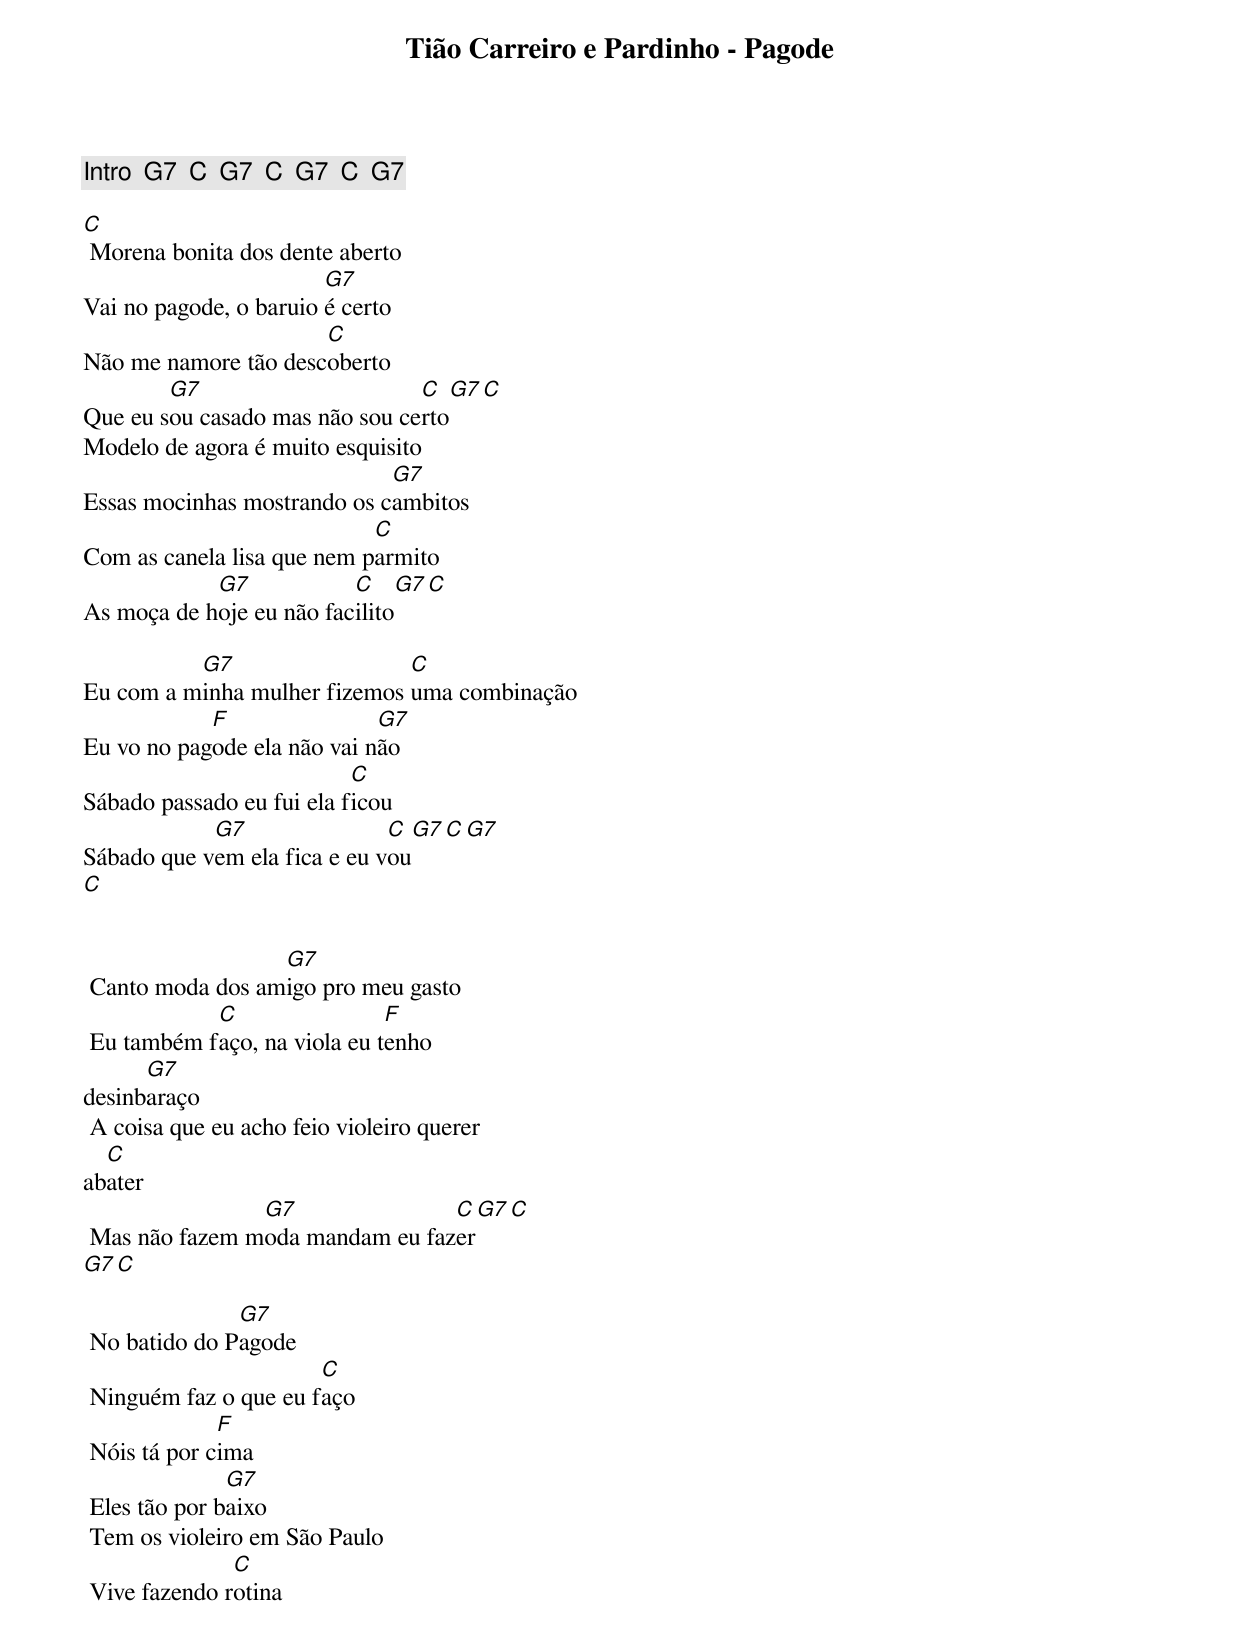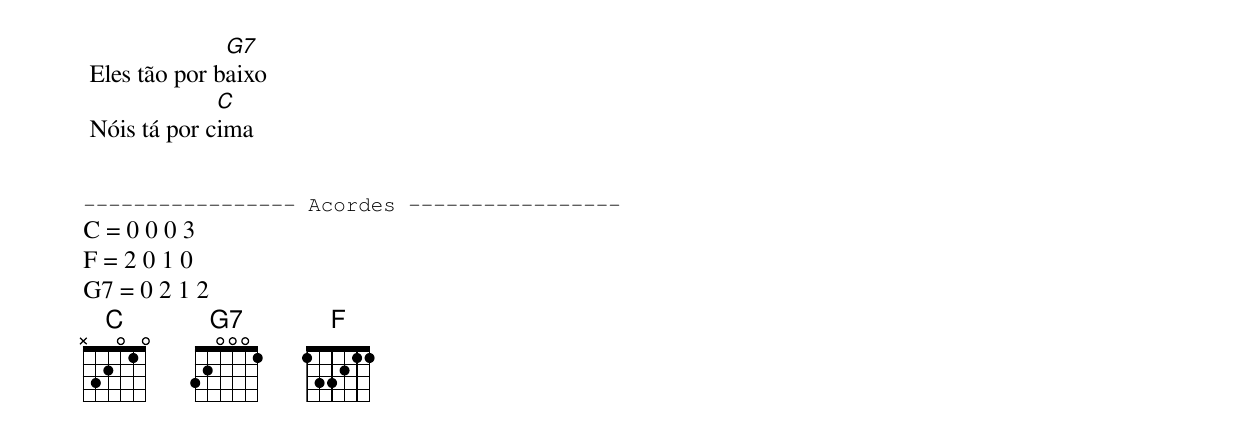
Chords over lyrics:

Tião Carreiro e Pardinho - Pagode

[Intro]  G7  C  G7  C  G7  C  G7

C
 Morena bonita dos dente aberto
                        G7
Vai no pagode, o baruio é certo
                      C
Não me namore tão descoberto
        G7                      C   G7   C
Que eu sou casado mas não sou certo
Modelo de agora é muito esquisito
                             G7
Essas mocinhas mostrando os cambitos
                            C
Com as canela lisa que nem parmito
            G7            C      G7  C
As moça de hoje eu não facilito

          G7                  C
Eu com a minha mulher fizemos uma combinação
            F                G7
Eu vo no pagode ela não vai não
                           C
Sábado passado eu fui ela ficou
            G7                C   G7  C  G7
Sábado que vem ela fica e eu vou
C


                  G7
 Canto moda dos amigo pro meu gasto
            C                 F
 Eu também faço, na viola eu tenho
      G7
desinbaraço
 A coisa que eu acho feio violeiro querer
  C
abater
                G7               C   G7  C
 Mas não fazem moda mandam eu fazer
G7  C

               G7
 No batido do Pagode
                       C
 Ninguém faz o que eu faço
              F
 Nóis tá por cima
               G7
 Eles tão por baixo
 Tem os violeiro em São Paulo
               C
 Vive fazendo rotina
               G7
 Eles tão por baixo
              C
 Nóis tá por cima


----------------- Acordes -----------------
C = 0 0 0 3
F = 2 0 1 0
G7 = 0 2 1 2
